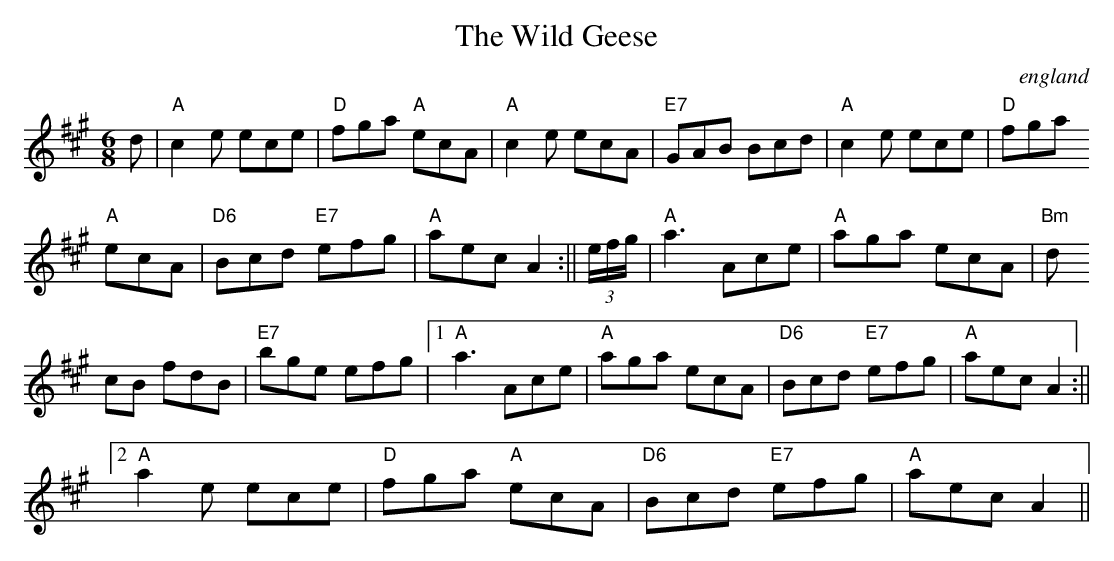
X:1
T:Wild Geese, The
O:england
M:6/8
L:1/8
K:A
d|"A"c2 e ece |"D"fga "A"ecA|"A"c2 e ecA|"E7"GAB Bcd|"A"c2 e ece |"D"fga
"A"ecA|"D6"Bcd "E7"efg|"A"aec A2:|| (3e/f/g/|"A"a3 Ace|"A"aga ecA|"Bm"d
cB fdB|"E7"bge efg|1 "A"a3 Ace|"A"aga ecA|"D6"Bcd "E7"efg|"A"aec A2:||2
"A"a2 e ece|"D"fga "A"ecA|"D6"Bcd "E7"efg|"A"aec A2||
